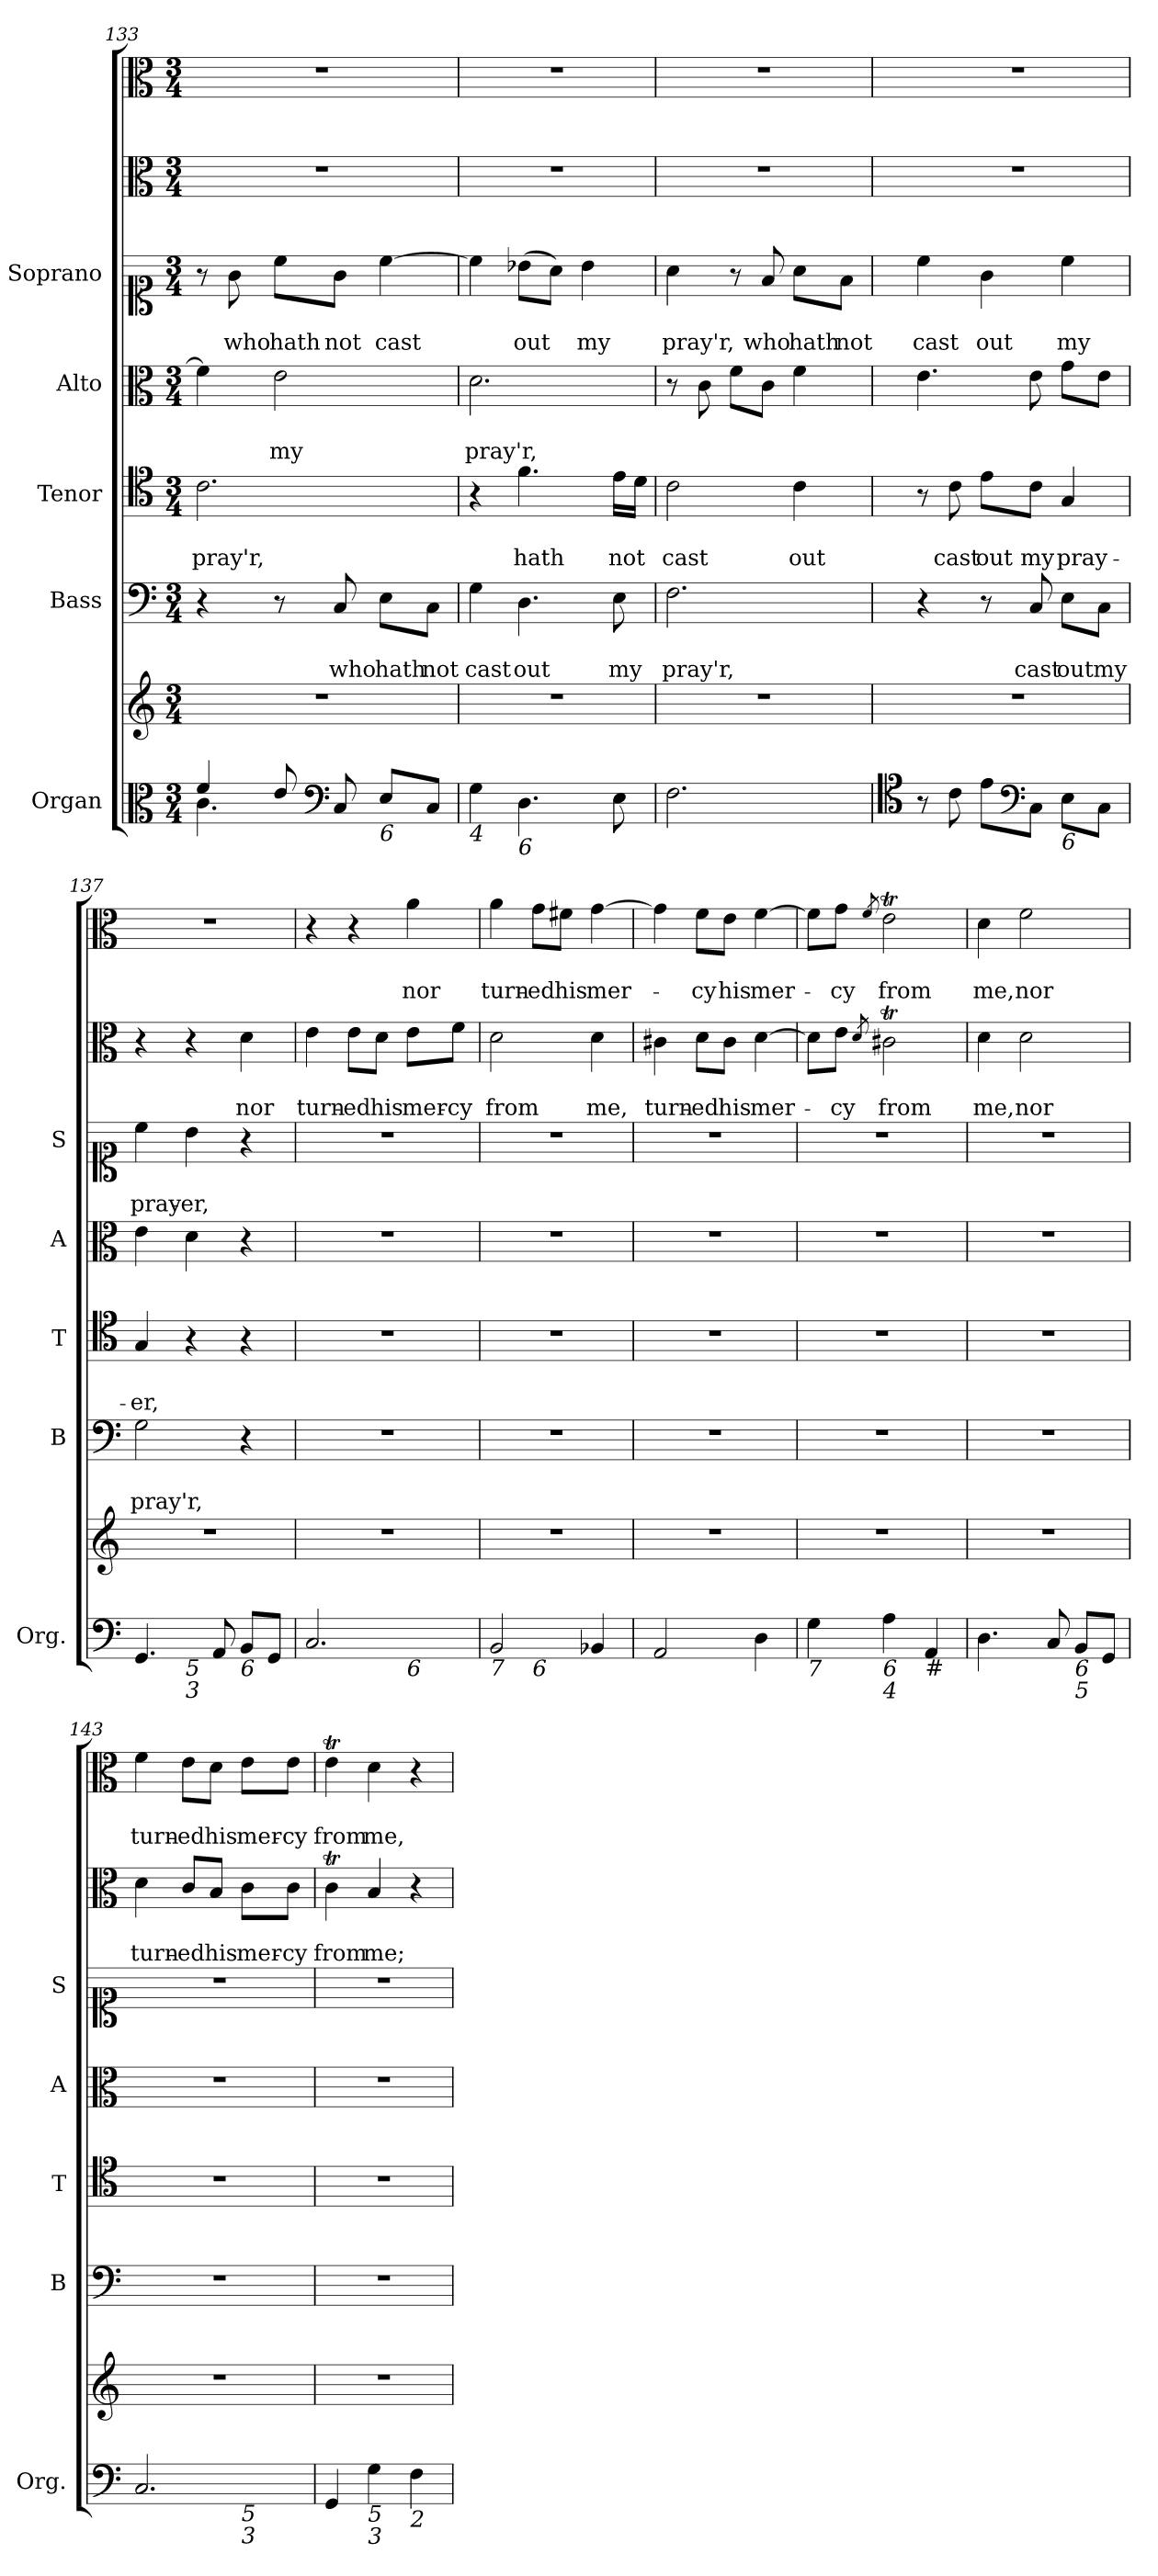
**kern	**kern	**kern	**text	**text	**kern	**text	**text	**kern	**text	**text	**kern	**text	**text	**kern	**text	**text	**kern	**text	**text
*part7	*part7	*part6	*part6	*part6	*part5	*part5	*part5	*part4	*part4	*part4	*part3	*part3	*part3	*part2	*part2	*part2	*part1	*part1	*part1
*staff8	*staff7	*staff6	*staff6	*staff6	*staff5	*staff5	*staff5	*staff4	*staff4	*staff4	*staff3	*staff3	*staff3	*staff2	*staff2	*staff2	*staff1	*staff1	*staff1
*I"Organ	*	*I"Bass	*	*	*I"Tenor	*	*	*I"Alto	*	*	*I"Soprano	*	*	*	*	*	*	*	*
*I'Org.	*	*I'B	*	*	*I'T	*	*	*I'A	*	*	*I'S	*	*	*	*	*	*	*	*
!!LO:PB:g=z
*clefC3	*clefG2	*clefF4	*	*	*clefC4	*	*	*clefC3	*	*	*clefC1	*	*	*clefC3	*	*	*clefC3	*	*
*k[]	*k[]	*k[]	*	*	*k[]	*	*	*k[]	*	*	*k[]	*	*	*k[]	*	*	*k[]	*	*
*C:	*C:	*C:	*	*	*C:	*	*	*C:	*	*	*C:	*	*	*C:	*	*	*C:	*	*
*M3/4	*M3/4	*M3/4	*	*	*M3/4	*	*	*M3/4	*	*	*M3/4	*	*	*M3/4	*	*	*M3/4	*	*
=133	=133	=133	=133	=133	=133	=133	=133	=133	=133	=133	=133	=133	=133	=133	=133	=133	=133	=133	=133
*^	*	*	*	*	*	*	*	*	*	*	*	*	*	*	*	*	*	*	*
!	!	!	!	!	!	!	!	!LO:LY:b	!	!	!	!	!	!	!	!	!	!	!	!
4f/	4.c\	2.r	4r	.	.	2.c\	.	pray'r,	4f\]	.	.	8r	.	.	2.r	.	.	2.r	.	.
!	!	!	!	!	!	!	!	!	!	!	!	!	!	!LO:LY:b	!	!	!	!	!	!
.	.	.	.	.	.	.	.	.	.	.	.	8g\	.	who	.	.	.	.	.	.
!	!	!	!	!	!	!	!	!	!	!	!LO:LY:b	!	!	!LO:LY:b	!	!	!	!	!	!
8e/	.	.	8r	.	.	.	.	.	2e\	.	my	8cc\L	.	hath	.	.	.	.	.	.
*clefF4	*	*	*	*	*	*	*	*	*	*	*	*	*	*	*	*	*	*	*	*
!	!	!	!	!	!LO:LY:b	!	!	!	!	!	!	!	!	!LO:LY:b	!	!	!	!	!	!
8C/	8ryy	.	8C/	.	who	.	.	.	.	.	.	8g\J	.	not	.	.	.	.	.	.
!LO:TX:b:i:t=6	!	!	!	!	!	!	!	!	!	!	!	!	!	!	!	!	!	!	!	!
!	!	!	!	!	!LO:LY:b	!	!	!	!	!	!	!	!	!LO:LY:b	!	!	!	!	!	!
8E/L	4ryy	.	8E\L	.	hath	.	.	.	.	.	.	[4cc\	.	cast	.	.	.	.	.	.
!	!	!	!	!	!LO:LY:b	!	!	!	!	!	!	!	!	!	!	!	!	!	!	!
8C/J	.	.	8C\J	.	not	.	.	.	.	.	.	.	.	.	.	.	.	.	.	.
*v	*v	*	*	*	*	*	*	*	*	*	*	*	*	*	*	*	*	*	*	*
=134	=134	=134	=134	=134	=134	=134	=134	=134	=134	=134	=134	=134	=134	=134	=134	=134	=134	=134	=134
!LO:TX:b:i:t=4	!	!	!	!	!	!	!	!	!	!	!	!	!	!	!	!	!	!	!
!	!	!	!	!LO:LY:b	!	!	!	!	!	!LO:LY:b	!	!	!	!	!	!	!	!	!
4G\	2.r	4G\	.	cast	4r	.	.	2.d\	.	pray'r,	4cc\]	.	.	2.r	.	.	2.r	.	.
!LO:TX:b:i:t=6	!	!	!	!	!	!	!	!	!	!	!	!	!	!	!	!	!	!	!
!	!	!	!	!LO:LY:b	!	!	!LO:LY:b	!	!	!	!	!	!LO:LY:b	!	!	!	!	!	!
4.D\	.	4.D\	.	out	4.f\	.	hath	.	.	.	(>8b-X\L	.	out	.	.	.	.	.	.
.	.	.	.	.	.	.	.	.	.	.	8a\J)	.	.	.	.	.	.	.	.
!	!	!	!	!	!	!	!	!	!	!	!	!	!LO:LY:b	!	!	!	!	!	!
.	.	.	.	.	.	.	.	.	.	.	4b-\	.	my	.	.	.	.	.	.
!	!	!	!	!LO:LY:b	!	!	!LO:LY:b	!	!	!	!	!	!	!	!	!	!	!	!
8E\	.	8E\	.	my	16e\LL	.	not	.	.	.	.	.	.	.	.	.	.	.	.
.	.	.	.	.	16d\JJ	.	.	.	.	.	.	.	.	.	.	.	.	.	.
=135	=135	=135	=135	=135	=135	=135	=135	=135	=135	=135	=135	=135	=135	=135	=135	=135	=135	=135	=135
!	!	!	!	!LO:LY:b	!	!	!LO:LY:b	!	!	!	!	!	!LO:LY:b	!	!	!	!	!	!
2.F\	2.r	2.F\	.	pray'r,	2c\	.	cast	8r	.	.	4a\	.	pray'r,	2.r	.	.	2.r	.	.
.	.	.	.	.	.	.	.	8c\	.	.	.	.	.	.	.	.	.	.	.
.	.	.	.	.	.	.	.	8f\L	.	.	8r	.	.	.	.	.	.	.	.
!	!	!	!	!	!	!	!	!	!	!	!	!	!LO:LY:b	!	!	!	!	!	!
.	.	.	.	.	.	.	.	8c\J	.	.	8f/	.	who	.	.	.	.	.	.
!	!	!	!	!	!	!	!LO:LY:b	!	!	!	!	!	!LO:LY:b	!	!	!	!	!	!
.	.	.	.	.	4c\	.	out	4f\	.	.	8a\L	.	hath	.	.	.	.	.	.
!	!	!	!	!	!	!	!	!	!	!	!	!	!LO:LY:b	!	!	!	!	!	!
.	.	.	.	.	.	.	.	.	.	.	8f\J	.	not	.	.	.	.	.	.
=136	=136	=136	=136	=136	=136	=136	=136	=136	=136	=136	=136	=136	=136	=136	=136	=136	=136	=136	=136
*clefC4	*	*	*	*	*	*	*	*	*	*	*	*	*	*	*	*	*	*	*
!	!	!	!	!	!	!	!	!	!	!	!	!	!LO:LY:b	!	!	!	!	!	!
8r	2.r	4r	.	.	8r	.	.	4.e\	.	.	4cc\	.	cast	2.r	.	.	2.r	.	.
!	!	!	!	!	!	!	!LO:LY:b	!	!	!	!	!	!	!	!	!	!	!	!
8c\	.	.	.	.	8c\	.	cast	.	.	.	.	.	.	.	.	.	.	.	.
!	!	!	!	!	!	!	!LO:LY:b	!	!	!	!	!	!LO:LY:b	!	!	!	!	!	!
8e\L	.	8r	.	.	8e\L	.	out	.	.	.	4g\	.	out	.	.	.	.	.	.
*clefF4	*	*	*	*	*	*	*	*	*	*	*	*	*	*	*	*	*	*	*
!	!	!	!	!LO:LY:b	!	!	!LO:LY:b	!	!	!	!	!	!	!	!	!	!	!	!
8C\J	.	8C/	.	cast	8c\J	.	my	8e\	.	.	.	.	.	.	.	.	.	.	.
!LO:TX:b:i:t=6	!	!	!	!	!	!	!	!	!	!	!	!	!	!	!	!	!	!	!
!	!	!	!	!LO:LY:b	!	!	!LO:LY:b	!	!	!	!	!	!LO:LY:b	!	!	!	!	!	!
8E\L	.	8E\L	.	out	4G/	.	pray-	8g\L	.	.	4cc\	.	my	.	.	.	.	.	.
!	!	!	!	!LO:LY:b	!	!	!	!	!	!	!	!	!	!	!	!	!	!	!
8C\J	.	8C\J	.	my	.	.	.	8e\J	.	.	.	.	.	.	.	.	.	.	.
=137	=137	=137	=137	=137	=137	=137	=137	=137	=137	=137	=137	=137	=137	=137	=137	=137	=137	=137	=137
!LO:TX:b:i:t=6	!	!	!	!	!	!	!	!	!	!	!	!	!	!	!	!	!	!	!
!LO:TX:b:i:t=4	!	!	!	!	!	!	!	!	!	!	!	!	!	!	!	!	!	!	!
!	!	!	!	!LO:LY:b	!	!	!LO:LY:b	!	!	!	!	!	!LO:LY:b	!	!	!	!	!	!
*^	*	*	*	*	*	*	*	*	*	*	*	*	*	*	*	*	*	*	*
4.GG/	4ryy	2.r	2G\	.	pray'r,	4G/	.	-er,	4e\	.	.	4cc\	.	pray-	4r	.	.	2.r	.	.
!	!LO:TX:b:i:t=5	!	!	!	!	!	!	!	!	!	!	!	!	!	!	!	!	!	!	!
!	!LO:TX:b:i:t=3	!	!	!	!	!	!	!	!	!	!	!	!	!	!	!	!	!	!	!
!	!	!	!	!	!	!	!	!	!	!	!	!	!	!LO:LY:b	!	!	!	!	!	!
.	2ryy	.	.	.	.	4r	.	.	4d\	.	.	4b\	.	-er,	4r	.	.	.	.	.
8AA/	.	.	.	.	.	.	.	.	.	.	.	.	.	.	.	.	.	.	.	.
!LO:TX:b:i:t=6	!	!	!	!	!	!	!	!	!	!	!	!	!	!	!	!	!	!	!	!
!	!	!	!	!	!	!	!	!	!	!	!	!	!	!	!	!	!LO:LY:b	!	!	!
8BB/L	.	.	4r	.	.	4r	.	.	4r	.	.	4r	.	.	4d\	.	nor	.	.	.
8GG/J	.	.	.	.	.	.	.	.	.	.	.	.	.	.	.	.	.	.	.	.
!!LO:LB:g=z
=138	=138	=138	=138	=138	=138	=138	=138	=138	=138	=138	=138	=138	=138	=138	=138	=138	=138	=138	=138	=138
!	!	!	!	!	!	!	!	!	!	!	!	!	!	!	!	!	!LO:LY:b	!	!	!
2.C/	2ryy	2.r	2.r	.	.	2.r	.	.	2.r	.	.	2.r	.	.	4e\	.	turn-	4r	.	.
!	!	!	!	!	!	!	!	!	!	!	!	!	!	!	!	!	!LO:LY:b	!	!	!
.	.	.	.	.	.	.	.	.	.	.	.	.	.	.	8e\L	.	-ed	4r	.	.
!	!	!	!	!	!	!	!	!	!	!	!	!	!	!	!	!	!LO:LY:b	!	!	!
.	.	.	.	.	.	.	.	.	.	.	.	.	.	.	8d\J	.	his	.	.	.
!	!LO:TX:b:i:t=6	!	!	!	!	!	!	!	!	!	!	!	!	!	!	!	!	!	!	!
!	!	!	!	!	!	!	!	!	!	!	!	!	!	!	!	!	!LO:LY:b	!	!	!LO:LY:b
.	4ryy	.	.	.	.	.	.	.	.	.	.	.	.	.	8e\L	.	mer-	4a\	.	nor
!	!	!	!	!	!	!	!	!	!	!	!	!	!	!	!	!	!LO:LY:b	!	!	!
.	.	.	.	.	.	.	.	.	.	.	.	.	.	.	8f\J	.	-cy	.	.	.
=139	=139	=139	=139	=139	=139	=139	=139	=139	=139	=139	=139	=139	=139	=139	=139	=139	=139	=139	=139	=139
!LO:TX:b:i:t=7	!	!	!	!	!	!	!	!	!	!	!	!	!	!	!	!	!	!	!	!
!	!	!	!	!	!	!	!	!	!	!	!	!	!	!	!	!	!LO:LY:b	!	!	!LO:LY:b
2BB/	4ryy	2.r	2.r	.	.	2.r	.	.	2.r	.	.	2.r	.	.	2d\	.	from	4a\	.	turn-
!	!LO:TX:b:i:t=6	!	!	!	!	!	!	!	!	!	!	!	!	!	!	!	!	!	!	!
!	!	!	!	!	!	!	!	!	!	!	!	!	!	!	!	!	!	!	!	!LO:LY:b
.	2ryy	.	.	.	.	.	.	.	.	.	.	.	.	.	.	.	.	8g\L	.	-ed
!	!	!	!	!	!	!	!	!	!	!	!	!	!	!	!	!	!	!	!	!LO:LY:b
.	.	.	.	.	.	.	.	.	.	.	.	.	.	.	.	.	.	8f#X\J	.	his
!	!	!	!	!	!	!	!	!	!	!	!	!	!	!	!	!	!LO:LY:b	!	!	!LO:LY:b
4BB-X/	.	.	.	.	.	.	.	.	.	.	.	.	.	.	4d\	.	me,	[4g\	.	mer-
=140	=140	=140	=140	=140	=140	=140	=140	=140	=140	=140	=140	=140	=140	=140	=140	=140	=140	=140	=140	=140
!LO:TX:a:B:t=B	!	!	!	!	!	!	!	!	!	!	!	!	!	!	!	!	!	!	!	!
!LO:TX:b:i:t=7	!	!	!	!	!	!	!	!	!	!	!	!	!	!	!	!	!	!	!	!
!LO:TX:b:t=#	!	!	!	!	!	!	!	!	!	!	!	!	!	!	!	!	!	!	!	!
!	!	!	!	!	!	!	!	!	!	!	!	!	!	!	!	!	!LO:LY:b	!	!	!
*v	*v	*	*	*	*	*	*	*	*	*	*	*	*	*	*	*	*	*	*	*
2AA/	2.r	2.r	.	.	2.r	.	.	2.r	.	.	2.r	.	.	4c#X\	.	turn-	4g\]	.	.
!	!	!	!	!	!	!	!	!	!	!	!	!	!	!	!	!LO:LY:b	!	!	!LO:LY:b
.	.	.	.	.	.	.	.	.	.	.	.	.	.	8d\L	.	-ed	8f\L	.	-cy
!	!	!	!	!	!	!	!	!	!	!	!	!	!	!	!	!LO:LY:b	!	!	!LO:LY:b
.	.	.	.	.	.	.	.	.	.	.	.	.	.	8c#\J	.	his	8e\J	.	his
!	!	!	!	!	!	!	!	!	!	!	!	!	!	!	!	!LO:LY:b	!	!	!LO:LY:b
4D\	.	.	.	.	.	.	.	.	.	.	.	.	.	[4d\	.	mer-	[4f\	.	mer-
=141	=141	=141	=141	=141	=141	=141	=141	=141	=141	=141	=141	=141	=141	=141	=141	=141	=141	=141	=141
!LO:TX:b:i:t=7	!	!	!	!	!	!	!	!	!	!	!	!	!	!	!	!	!	!	!
4G\	2.r	2.r	.	.	2.r	.	.	2.r	.	.	2.r	.	.	8d\L]	.	.	8f\L]	.	.
!	!	!	!	!	!	!	!	!	!	!	!	!	!	!	!	!LO:LY:b	!	!	!LO:LY:b
.	.	.	.	.	.	.	.	.	.	.	.	.	.	8e\J	.	-cy	8g\J	.	-cy
.	.	.	.	.	.	.	.	.	.	.	.	.	.	8qd/	.	.	8qf/	.	.
!LO:TX:b:i:t=6	!	!	!	!	!	!	!	!	!	!	!	!	!	!	!	!	!	!	!
!LO:TX:b:i:t=4	!	!	!	!	!	!	!	!	!	!	!	!	!	!	!	!	!	!	!
!	!	!	!	!	!	!	!	!	!	!	!	!	!	!	!	!LO:LY:b	!	!	!LO:LY:b
4A\	.	.	.	.	.	.	.	.	.	.	.	.	.	2c#Xt\	.	from	2et\	.	from
!LO:TX:b:t=#	!	!	!	!	!	!	!	!	!	!	!	!	!	!	!	!	!	!	!
4AA/	.	.	.	.	.	.	.	.	.	.	.	.	.	.	.	.	.	.	.
=142	=142	=142	=142	=142	=142	=142	=142	=142	=142	=142	=142	=142	=142	=142	=142	=142	=142	=142	=142
!	!	!	!	!	!	!	!	!	!	!	!	!	!	!	!	!LO:LY:b	!	!	!LO:LY:b
4.D\	2.r	2.r	.	.	2.r	.	.	2.r	.	.	2.r	.	.	4d\	.	me,	4d\	.	me,
!	!	!	!	!	!	!	!	!	!	!	!	!	!	!	!	!LO:LY:b	!	!	!LO:LY:b
.	.	.	.	.	.	.	.	.	.	.	.	.	.	2d\	.	nor	2f\	.	nor
8C/	.	.	.	.	.	.	.	.	.	.	.	.	.	.	.	.	.	.	.
!LO:TX:b:i:t=6	!	!	!	!	!	!	!	!	!	!	!	!	!	!	!	!	!	!	!
!LO:TX:b:i:t=5	!	!	!	!	!	!	!	!	!	!	!	!	!	!	!	!	!	!	!
8BB/L	.	.	.	.	.	.	.	.	.	.	.	.	.	.	.	.	.	.	.
8GG/J	.	.	.	.	.	.	.	.	.	.	.	.	.	.	.	.	.	.	.
=143	=143	=143	=143	=143	=143	=143	=143	=143	=143	=143	=143	=143	=143	=143	=143	=143	=143	=143	=143
!LO:TX:b:i:t=4	!	!	!	!	!	!	!	!	!	!	!	!	!	!	!	!	!	!	!
!LO:TX:b:i:t=9	!	!	!	!	!	!	!	!	!	!	!	!	!	!	!	!	!	!	!
!	!	!	!	!	!	!	!	!	!	!	!	!	!	!	!	!LO:LY:b	!	!	!LO:LY:b
*^	*	*	*	*	*	*	*	*	*	*	*	*	*	*	*	*	*	*	*
2.C/	2ryy	2.r	2.r	.	.	2.r	.	.	2.r	.	.	2.r	.	.	4d\	.	turn-	4f\	.	turn-
!	!	!	!	!	!	!	!	!	!	!	!	!	!	!	!	!	!LO:LY:b	!	!	!LO:LY:b
.	.	.	.	.	.	.	.	.	.	.	.	.	.	.	8c/L	.	-ed	8e\L	.	-ed
!	!	!	!	!	!	!	!	!	!	!	!	!	!	!	!	!	!LO:LY:b	!	!	!LO:LY:b
.	.	.	.	.	.	.	.	.	.	.	.	.	.	.	8B/J	.	his	8d\J	.	his
!	!LO:TX:b:i:t=5	!	!	!	!	!	!	!	!	!	!	!	!	!	!	!	!	!	!	!
!	!LO:TX:b:i:t=3	!	!	!	!	!	!	!	!	!	!	!	!	!	!	!	!	!	!	!
!	!	!	!	!	!	!	!	!	!	!	!	!	!	!	!	!	!LO:LY:b	!	!	!LO:LY:b
.	4ryy	.	.	.	.	.	.	.	.	.	.	.	.	.	8c\L	.	mer-	8e\L	.	mer-
!	!	!	!	!	!	!	!	!	!	!	!	!	!	!	!	!	!LO:LY:b	!	!	!LO:LY:b
.	.	.	.	.	.	.	.	.	.	.	.	.	.	.	8c\J	.	-cy	8e\J	.	-cy
!!LO:PB:g=z
=144	=144	=144	=144	=144	=144	=144	=144	=144	=144	=144	=144	=144	=144	=144	=144	=144	=144	=144	=144	=144
!LO:TX:b:i:t=6	!	!	!	!	!	!	!	!	!	!	!	!	!	!	!	!	!	!	!	!
!LO:TX:b:i:t=4	!	!	!	!	!	!	!	!	!	!	!	!	!	!	!	!	!	!	!	!
!	!	!	!	!	!	!	!	!	!	!	!	!	!	!	!	!	!LO:LY:b	!	!	!LO:LY:b
*v	*v	*	*	*	*	*	*	*	*	*	*	*	*	*	*	*	*	*	*	*
4GG/	2.r	2.r	.	.	2.r	.	.	2.r	.	.	2.r	.	.	4cT\	.	from	4et\	.	from
!LO:TX:b:i:t=5	!	!	!	!	!	!	!	!	!	!	!	!	!	!	!	!	!	!	!
!LO:TX:b:i:t=3	!	!	!	!	!	!	!	!	!	!	!	!	!	!	!	!	!	!	!
!	!	!	!	!	!	!	!	!	!	!	!	!	!	!	!	!LO:LY:b	!	!	!LO:LY:b
4G\	.	.	.	.	.	.	.	.	.	.	.	.	.	4B/	.	me;	4d\	.	me,
!LO:TX:b:i:t=2	!	!	!	!	!	!	!	!	!	!	!	!	!	!	!	!	!	!	!
4F\	.	.	.	.	.	.	.	.	.	.	.	.	.	4r	.	.	4r	.	.
=	=	=	=	=	=	=	=	=	=	=	=	=	=	=	=	=	=	=	=
*-	*-	*-	*-	*-	*-	*-	*-	*-	*-	*-	*-	*-	*-	*-	*-	*-	*-	*-	*-
